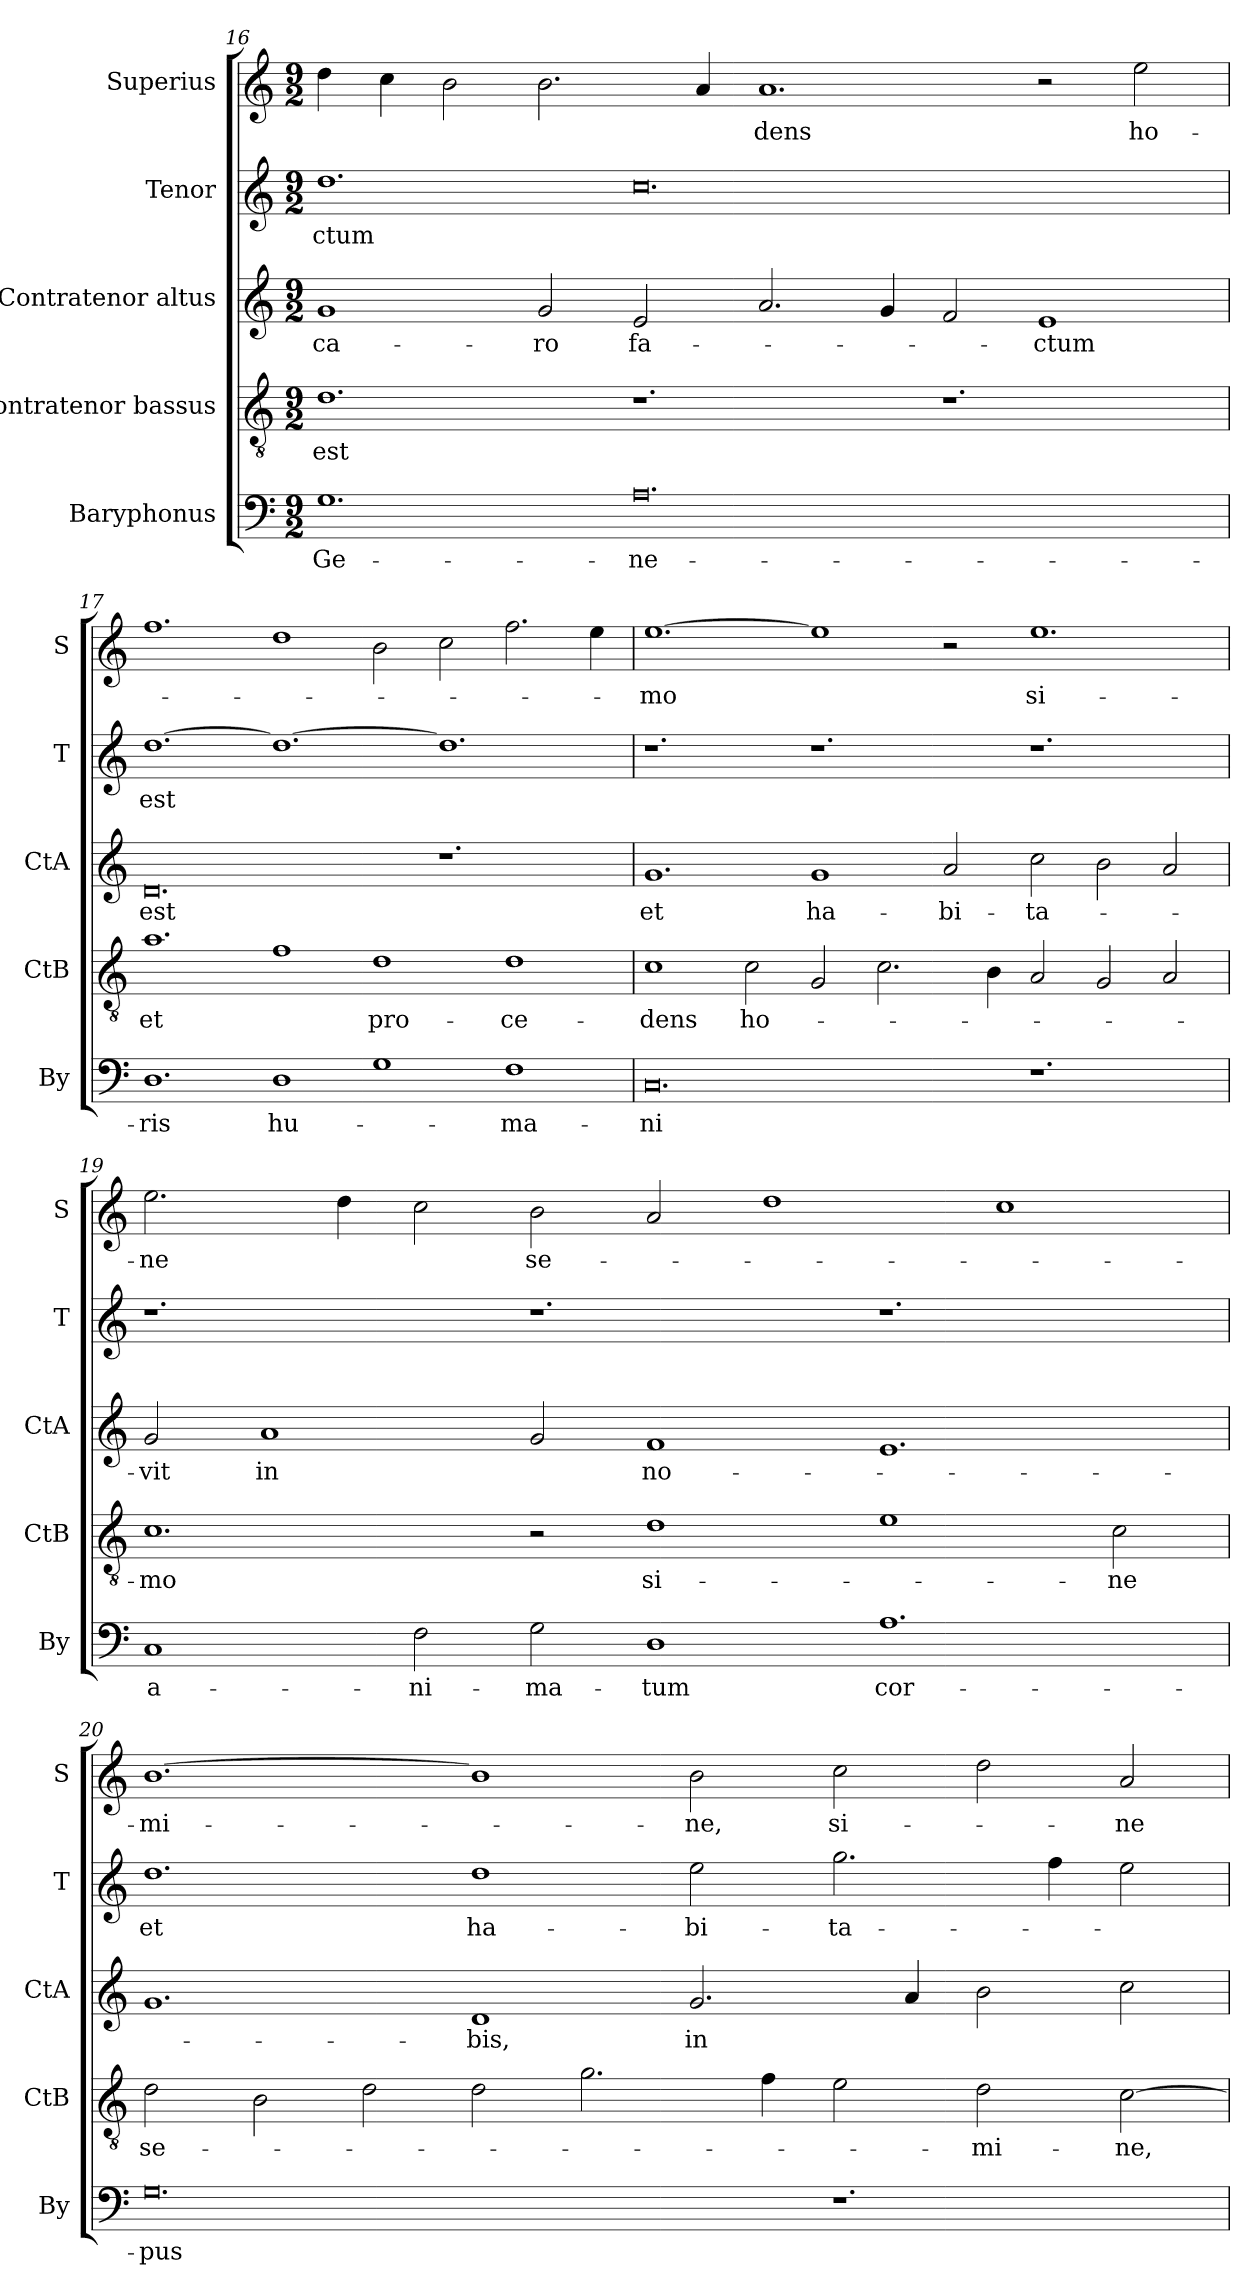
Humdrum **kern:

**kern	**text	**kern	**text	**kern	**text	**kern	**text	**kern	**text
*part5	*part5	*part4	*part4	*part3	*part3	*part2	*part2	*part1	*part1
*staff5	*staff5	*staff4	*staff4	*staff3	*staff3	*staff2	*staff2	*staff1	*staff1
*I"Baryphonus	*	*I"Contratenor bassus	*	*I"Contratenor altus	*	*I"Tenor	*	*I"Superius	*
*I'By	*	*I'CtB	*	*I'CtA	*	*I'T	*	*I'S	*
*clefF4	*	*clefGv2	*	*clefG2	*	*clefG2	*	*clefG2	*
*k[]	*	*k[]	*	*k[]	*	*k[]	*	*k[]	*
*M9/2	*	*M9/2	*	*M9/2	*	*M9/2	*	*M9/2	*
=16	=16	=16	=16	=16	=16	=16	=16	=16	=16
1.G	Ge-	1.d	est	1g	ca-	1.dd	-ctum	4dd\	.
.	.	.	.	.	.	.	.	4cc\	.
.	.	.	.	.	.	.	.	2b\	.
.	.	.	.	2g/	-ro	.	.	2.b\	.
0.A	-ne-	1.r	.	2e/	fa-	0.cc	.	.	.
.	.	.	.	.	.	.	.	4a/	.
.	.	.	.	2.a/	.	.	.	1.a	-dens
.	.	.	.	4g/	.	.	.	.	.
.	.	1.r	.	2f/	.	.	.	.	.
.	.	.	.	1e	-ctum	.	.	2r	.
.	.	.	.	.	.	.	.	2ee\	ho-
=17	=17	=17	=17	=17	=17	=17	=17	=17	=17
1.D	-ris	1.a	et	0.d	est	[1.dd	est	1.ff	.
1D	hu-	1f	.	.	.	1.dd_	.	1dd	.
1G	.	1d	pro-	.	.	.	.	2b\	.
.	.	.	.	1.r	.	1.dd]	.	2cc\	.
1F	-ma-	1d	-ce-	.	.	.	.	2.ff\	.
.	.	.	.	.	.	.	.	4ee\	.
=18	=18	=18	=18	=18	=18	=18	=18	=18	=18
0.C	-ni	1c	-dens	1.g	et	1.r	.	[1.ee	-mo
.	.	2c\	ho-	.	.	.	.	.	.
.	.	2G/	.	1g	ha-	1.r	.	1ee]	.
.	.	2.c\	.	.	.	.	.	.	.
.	.	.	.	2a/	-bi-	.	.	2r	.
.	.	4B\	.	.	.	.	.	.	.
1.r	.	2A/	.	2cc\	-ta-	1.r	.	1.ee	si-
.	.	2G/	.	2b\	.	.	.	.	.
.	.	2A/	.	2a/	.	.	.	.	.
=19	=19	=19	=19	=19	=19	=19	=19	=19	=19
1C	a-	1.c	-mo	2g/	-vit	1.r	.	2.ee\	-ne
.	.	.	.	1a	in	.	.	.	.
.	.	.	.	.	.	.	.	4dd\	.
2F\	-ni-	.	.	.	.	.	.	2cc\	.
2G\	-ma-	2r	.	2g/	.	1.r	.	2b\	se-
1D	-tum	1d	si-	1f	no-	.	.	2a/	.
.	.	.	.	.	.	.	.	1dd	.
1.A	cor-	1e	.	1.e	.	1.r	.	.	.
.	.	.	.	.	.	.	.	1cc	.
.	.	2c\	-ne	.	.	.	.	.	.
=20	=20	=20	=20	=20	=20	=20	=20	=20	=20
0.G	-pus	2d\	se-	1.g	.	1.dd	et	[1.b	-mi-
.	.	2B\	.	.	.	.	.	.	.
.	.	2d\	.	.	.	.	.	.	.
.	.	2d\	.	1d	-bis,	1dd	ha-	1b]	.
.	.	2.g\	.	.	.	.	.	.	.
.	.	.	.	2.g/	in	2ee\	-bi-	2b\	-ne,
.	.	4f\	.	.	.	.	.	.	.
1.r	.	2e\	.	.	.	2.gg\	-ta-	2cc\	si-
.	.	.	.	4a/	.	.	.	.	.
.	.	2d\	-mi-	2b\	.	.	.	2dd\	.
.	.	.	.	.	.	4ff\	.	.	.
.	.	[2c\	-ne,	2cc\	.	2ee\	.	2a/	-ne
=	=	=	=	=	=	=	=	=	=
*-	*-	*-	*-	*-	*-	*-	*-	*-	*-
